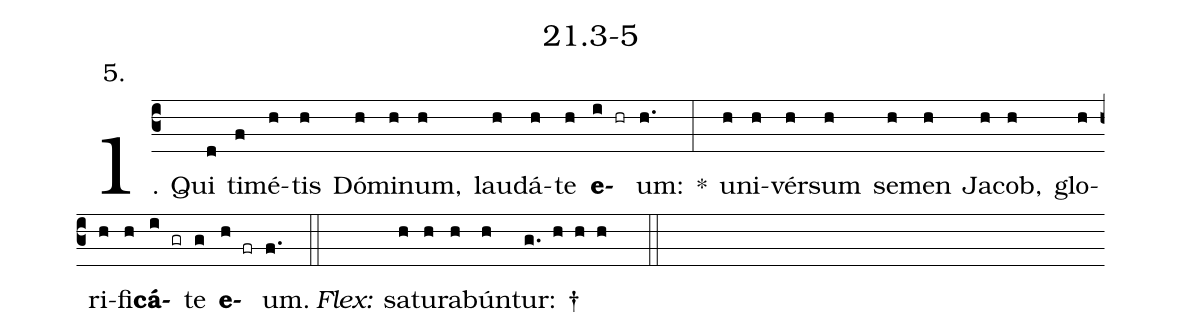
name: 21.3-5;
annotation: 5.;
%%
(c3)1. Qui(d) ti(f)mé(h)tis(h) Dó(h)mi(h)num,(h) lau(h)dá(h)te(h) <b>e</b>(i hr)um:(h.) *(:) u(h)ni(h)vér(h)sum(h) se(h)men(h) Ja(h)cob,(h) glo(h)ri(h)fi(h)<b>cá</b>(i gr)te(g) <b>e</b>(h fr)um.(f.) (::)
<i>Flex:</i>()  sa(h)tu(h)ra(h)bún(h)tur: †(g. h h h  ::)

%E(h) u(h) o(i) u(g) a(h) e.(f.) (::)
